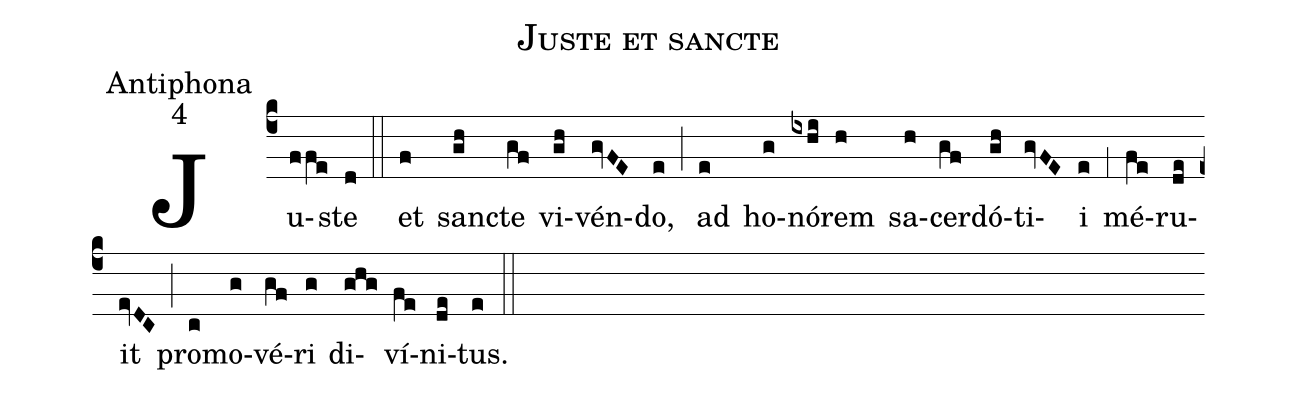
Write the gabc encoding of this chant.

name:Juste et sancte;
office-part:Antiphona;
mode:4;
%%
(c4) Ju(ffe)ste(d) (::) et(f) san(gh)cte(gf) vi(gh)vén(gvFE)do,(e) (;) ad(e) ho(g)nó(ixhi)rem(h) sa(h)cer(gf)dó(gh)ti(gvFE)i(e) (;1) mé(fe)ru(de)it(evDC) (;) pro(c)mo(g)vé(gf)ri(g) di(ghg)ví(fe)ni(de)tus.(e) (::)
